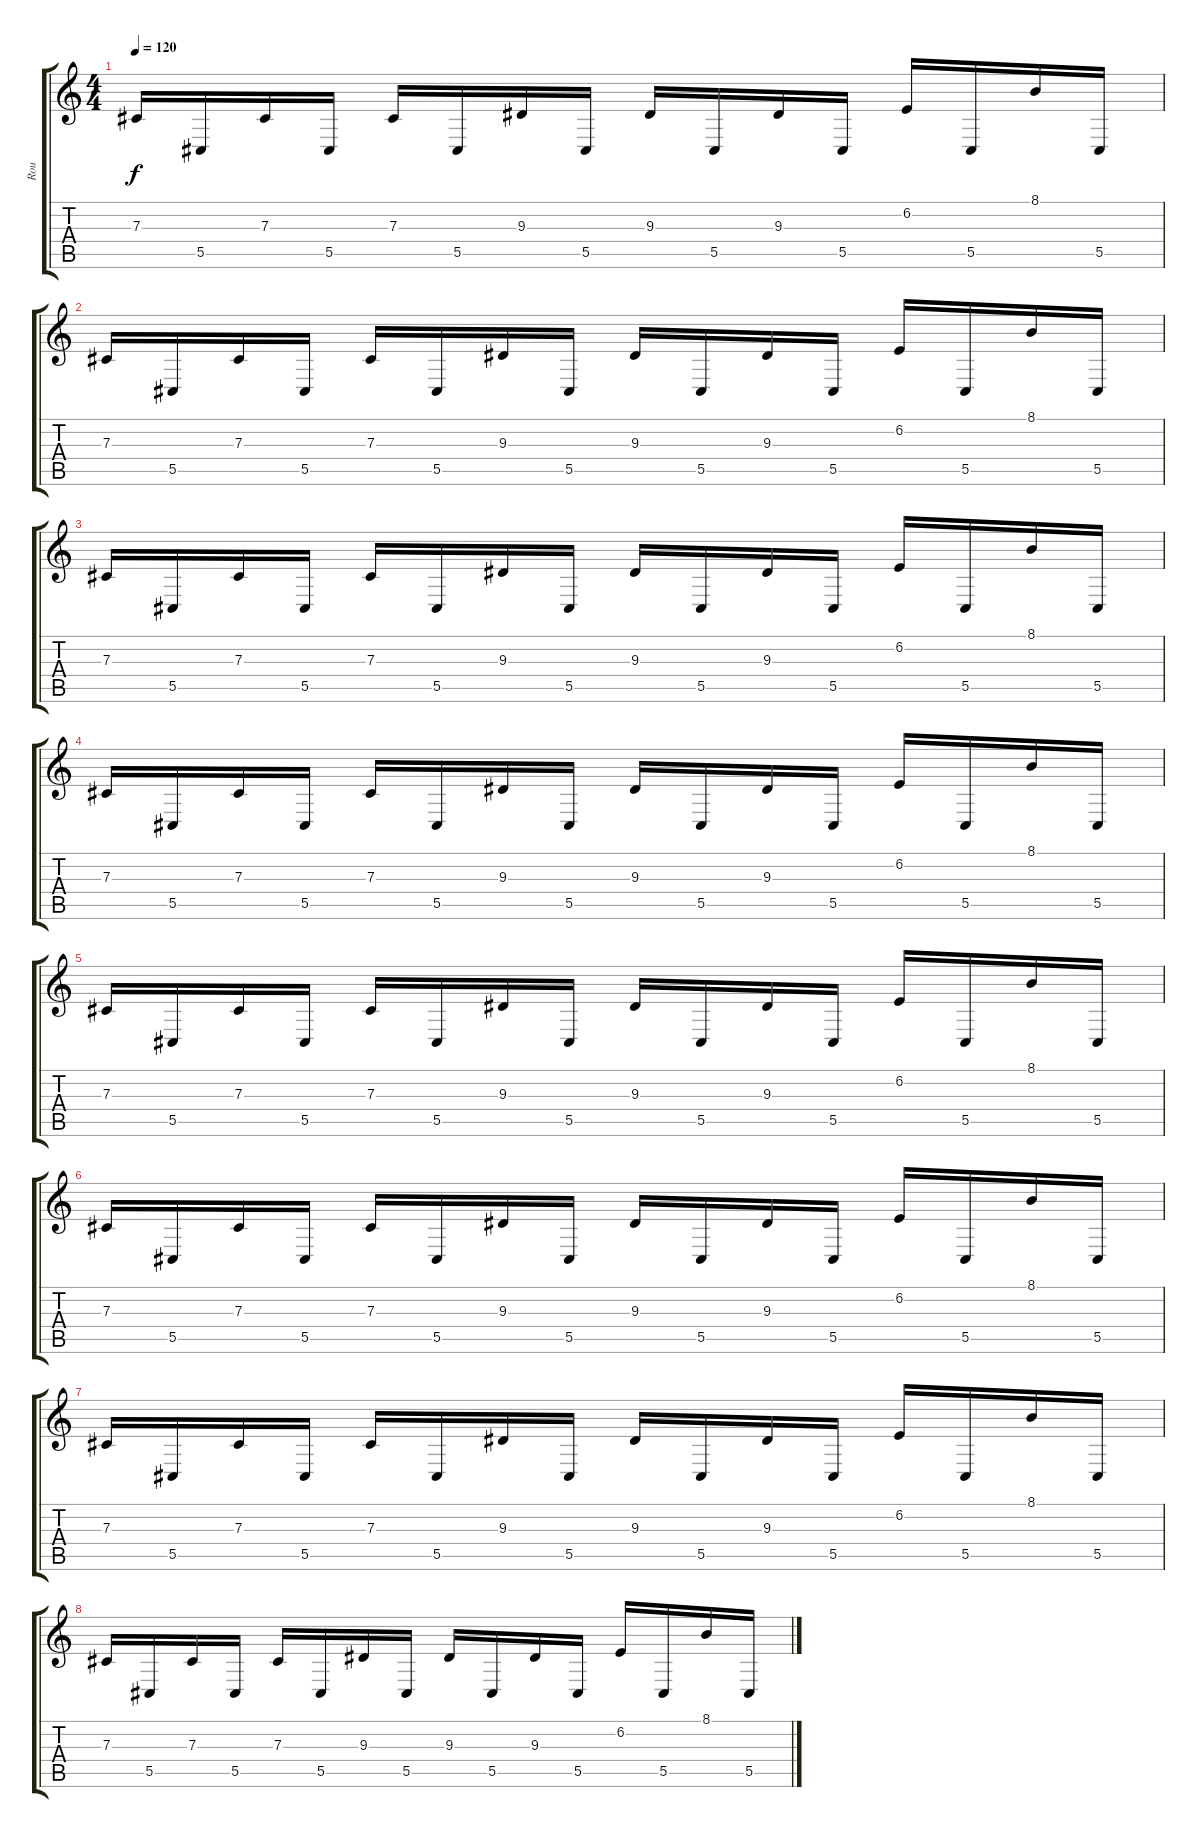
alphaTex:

\track ("Rou" "Rou") {instrument lead2sawtooth}
\staff {score tabs}
\tuning (Eb4 Bb3 Gb3 Db3 Ab2 Db2) {hide}
\ts (4 4)
\tempo 120
\clef g2
\ks c
7.3.16{dy f} 5.5.16 7.3.16 5.5.16 7.3.16 5.5.16 9.3.16 5.5.16 9.3.16 5.5.16 9.3.16 5.5.16 6.2.16 5.5.16 8.1.16 5.5.16 |
7.3.16 5.5.16 7.3.16 5.5.16 7.3.16 5.5.16 9.3.16 5.5.16 9.3.16 5.5.16 9.3.16 5.5.16 6.2.16 5.5.16 8.1.16 5.5.16 |
7.3.16 5.5.16 7.3.16 5.5.16 7.3.16 5.5.16 9.3.16 5.5.16 9.3.16 5.5.16 9.3.16 5.5.16 6.2.16 5.5.16 8.1.16 5.5.16 |
7.3.16 5.5.16 7.3.16 5.5.16 7.3.16 5.5.16 9.3.16 5.5.16 9.3.16 5.5.16 9.3.16 5.5.16 6.2.16 5.5.16 8.1.16 5.5.16 |
7.3.16 5.5.16 7.3.16 5.5.16 7.3.16 5.5.16 9.3.16 5.5.16 9.3.16 5.5.16 9.3.16 5.5.16 6.2.16 5.5.16 8.1.16 5.5.16 |
7.3.16 5.5.16 7.3.16 5.5.16 7.3.16 5.5.16 9.3.16 5.5.16 9.3.16 5.5.16 9.3.16 5.5.16 6.2.16 5.5.16 8.1.16 5.5.16 |
7.3.16 5.5.16 7.3.16 5.5.16 7.3.16 5.5.16 9.3.16 5.5.16 9.3.16 5.5.16 9.3.16 5.5.16 6.2.16 5.5.16 8.1.16 5.5.16 |
7.3.16 5.5.16 7.3.16 5.5.16 7.3.16 5.5.16 9.3.16 5.5.16 9.3.16 5.5.16 9.3.16 5.5.16 6.2.16 5.5.16 8.1.16 5.5.16
